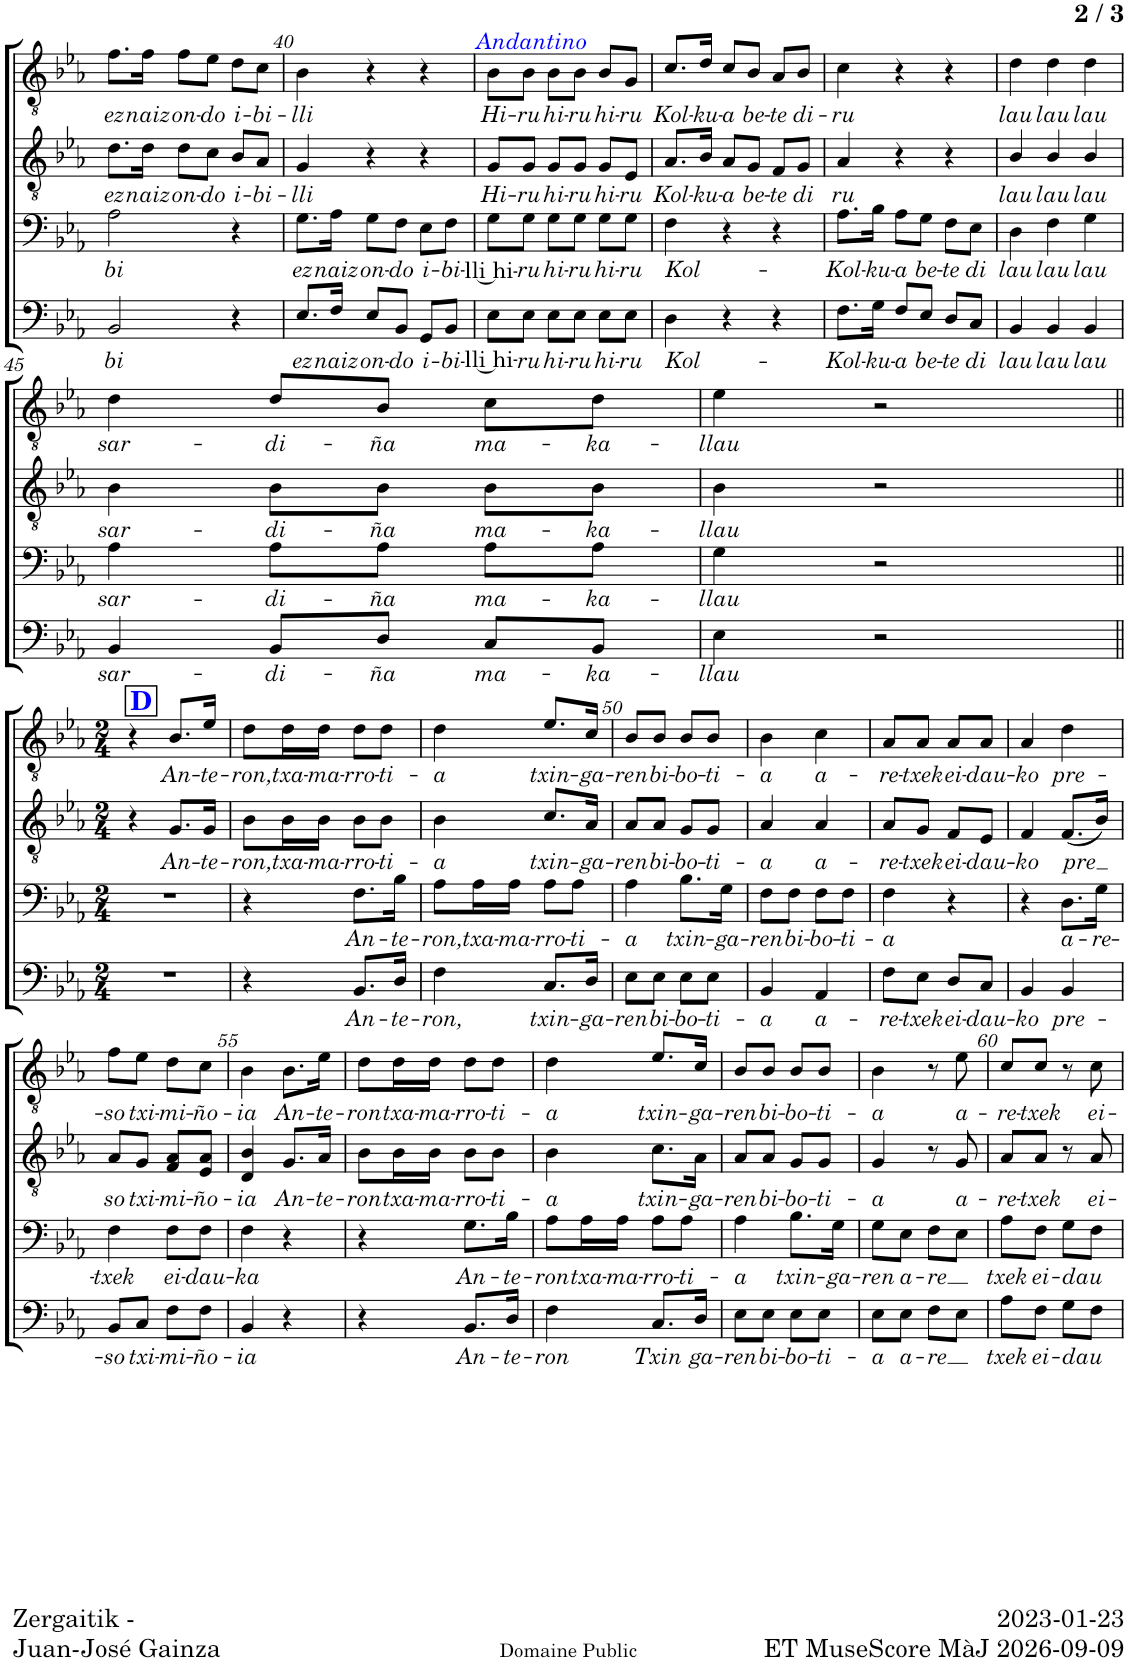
**kern	**text	**kern	**text	**kern	**text	**kern	**text
*part4	*part4	*part3	*part3	*part2	*part2	*part1	*part1
*staff4	*staff4	*staff3	*staff3	*staff2	*staff2	*staff1	*staff1
*I"Basse	*	*I"Baryton	*	*I"Ténor 2	*	*I"Ténor 1	*
!!LO:PB:g=z
*clefF4	*	*clefF4	*	*clefGv2	*	*clefGv2	*
*k[b-e-a-]	*	*k[b-e-a-]	*	*k[b-e-a-]	*	*k[b-e-a-]	*
*M3/4	*	*M3/4	*	*M3/4	*	*M3/4	*
=39	=39	=39	=39	=39	=39	=39	=39
!	!LO:LY:b	!	!LO:LY:b	!	!LO:LY:b	!	!LO:LY:b
2BB-/	bi	2A-\	bi	8.d\L	ez	8.f\L	ez
!	!	!	!	!	!LO:LY:b	!	!LO:LY:b
.	.	.	.	16d\Jk	naiz	16f\Jk	naiz
!	!	!	!	!	!LO:LY:b	!	!LO:LY:b
.	.	.	.	8d\L	on-	8f\L	on-
!	!	!	!	!	!LO:LY:b	!	!LO:LY:b
.	.	.	.	8c\J	-do	8e-\J	-do
!	!	!	!	!	!LO:LY:b	!	!LO:LY:b
4r	.	4r	.	8B-/L	i-	8d\L	i-
!	!	!	!	!	!LO:LY:b	!	!LO:LY:b
.	.	.	.	8A-/J	-bi-	8c\J	-bi-
=40	=40	=40	=40	=40	=40	=40	=40
!	!LO:LY:b	!	!LO:LY:b	!	!LO:LY:b	!	!LO:LY:b
8.E-/L	ez	8.G\L	ez	4G/	-lli	4B-\	-lli
!	!LO:LY:b	!	!LO:LY:b	!	!	!	!
16F/Jk	naiz	16A-\Jk	naiz	.	.	.	.
!	!LO:LY:b	!	!LO:LY:b	!	!	!	!
8E-/L	on-	8G\L	on-	4r	.	4r	.
!	!LO:LY:b	!	!LO:LY:b	!	!	!	!
8BB-/J	-do	8F\J	-do	.	.	.	.
!	!LO:LY:b	!	!LO:LY:b	!	!	!	!
8GG/L	i-	8E-\L	i-	4r	.	4r	.
!	!LO:LY:b	!	!LO:LY:b	!	!	!	!
8BB-/J	-bi-	8F\J	-bi-	.	.	.	.
=41	=41	=41	=41	=41	=41	=41	=41
!	!	!	!	!	!	!LO:TX:a:i:color=#0000FF:t=Andantino	!
!	!LO:LY:b	!	!LO:LY:b	!	!LO:LY:b	!	!LO:LY:b
8E-\L	-lli ͜ hi	8G\L	-lli ͜ hi	8G/L	Hi-	8B-\L	Hi-
!	!LO:LY:b	!	!LO:LY:b	!	!LO:LY:b	!	!LO:LY:b
8E-\J	-ru	8G\J	-ru	8G/J	-ru	8B-\J	-ru
!	!LO:LY:b	!	!LO:LY:b	!	!LO:LY:b	!	!LO:LY:b
8E-\L	hi-	8G\L	hi-	8G/L	hi-	8B-\L	hi-
!	!LO:LY:b	!	!LO:LY:b	!	!LO:LY:b	!	!LO:LY:b
8E-\J	-ru	8G\J	-ru	8G/J	-ru	8B-\J	-ru
!	!LO:LY:b	!	!LO:LY:b	!	!LO:LY:b	!	!LO:LY:b
8E-\L	hi-	8G\L	hi-	8G/L	hi-	8B-/L	hi-
!	!LO:LY:b	!	!LO:LY:b	!	!LO:LY:b	!	!LO:LY:b
8E-\J	-ru	8G\J	-ru	8E-/J	-ru	8G/J	-ru
=42	=42	=42	=42	=42	=42	=42	=42
!	!LO:LY:b	!	!LO:LY:b	!	!LO:LY:b	!	!LO:LY:b
4D\	Kol-	4F\	Kol-	8.A-/L	Kol-	8.c/L	Kol-
!	!	!	!	!	!LO:LY:b	!	!LO:LY:b
.	.	.	.	16B-/Jk	-ku-	16d/Jk	-ku-
!	!	!	!	!	!LO:LY:b	!	!LO:LY:b
4r	.	4r	.	8A-/L	-a	8c/L	-a
!	!	!	!	!	!LO:LY:b	!	!LO:LY:b
.	.	.	.	8G/J	be-	8B-/J	be-
!	!	!	!	!	!LO:LY:b	!	!LO:LY:b
4r	.	4r	.	8F/L	-te	8A-/L	-te
!	!	!	!	!	!LO:LY:b	!	!LO:LY:b
.	.	.	.	8G/J	di	8B-/J	di-
=43	=43	=43	=43	=43	=43	=43	=43
!	!LO:LY:b	!	!LO:LY:b	!	!LO:LY:b	!	!LO:LY:b
8.F\L	Kol-	8.A-\L	Kol-	4A-/	-ru	4c\	-ru
!	!LO:LY:b	!	!LO:LY:b	!	!	!	!
16G\Jk	-ku-	16B-\Jk	-ku-	.	.	.	.
!	!LO:LY:b	!	!LO:LY:b	!	!	!	!
8F/L	-a	8A-\L	-a	4r	.	4r	.
!	!LO:LY:b	!	!LO:LY:b	!	!	!	!
8E-/J	be-	8G\J	be-	.	.	.	.
!	!LO:LY:b	!	!LO:LY:b	!	!	!	!
8D/L	-te	8F\L	-te	4r	.	4r	.
!	!LO:LY:b	!	!LO:LY:b	!	!	!	!
8C/J	di	8E-\J	di	.	.	.	.
=44	=44	=44	=44	=44	=44	=44	=44
!	!LO:LY:b	!	!LO:LY:b	!	!LO:LY:b	!	!LO:LY:b
4BB-/	lau	4D\	lau	4B-/	lau	4d\	lau
!	!LO:LY:b	!	!LO:LY:b	!	!LO:LY:b	!	!LO:LY:b
4BB-/	lau	4F\	lau	4B-/	lau	4d\	lau
!	!LO:LY:b	!	!LO:LY:b	!	!LO:LY:b	!	!LO:LY:b
4BB-/	lau	4G\	lau	4B-/	lau	4d\	lau
!!LO:LB:g=z
=45	=45	=45	=45	=45	=45	=45	=45
!	!LO:LY:b	!	!LO:LY:b	!	!LO:LY:b	!	!LO:LY:b
4BB-/	sar-	4A-\	sar-	4B-\	sar-	4d\	sar-
!	!LO:LY:b	!	!LO:LY:b	!	!LO:LY:b	!	!LO:LY:b
8BB-/L	-di-	8A-\L	-di-	8B-\L	-di-	8d/L	-di-
!	!LO:LY:b	!	!LO:LY:b	!	!LO:LY:b	!	!LO:LY:b
8D/J	-ña	8A-\J	-ña	8B-\J	-ña	8B-/J	-ña
!	!LO:LY:b	!	!LO:LY:b	!	!LO:LY:b	!	!LO:LY:b
8C/L	ma-	8A-\L	ma-	8B-\L	ma-	8c\L	ma-
!	!LO:LY:b	!	!LO:LY:b	!	!LO:LY:b	!	!LO:LY:b
8BB-/J	-ka-	8A-\J	-ka-	8B-\J	-ka-	8d\J	-ka-
=46	=46	=46	=46	=46	=46	=46	=46
!	!LO:LY:b	!	!LO:LY:b	!	!LO:LY:b	!	!LO:LY:b
4E-\	-llau	4G\	-llau	4B-\	-llau	4e-\	-llau
2r	.	2r	.	2r	.	2r	.
!!LO:LB:g=z
!!LO:REH:place=s1:a:B:cj:color=#0000FF:fs=14:t=D:qo=1
=47||	=47||	=47||	=47||	=47||	=47||	=47||	=47||
*M2/4	*	*M2/4	*	*M2/4	*	*M2/4	*
2r	.	2r	.	4r	.	4r	.
!	!	!	!	!	!LO:LY:b	!	!LO:LY:b
.	.	.	.	8.G/L	An-	8.B-/L	An-
!	!	!	!	!	!LO:LY:b	!	!LO:LY:b
.	.	.	.	16G/Jk	-te-	16e-/Jk	-te-
=48	=48	=48	=48	=48	=48	=48	=48
!	!	!	!	!	!LO:LY:b	!	!LO:LY:b
4r	.	4r	.	8B-\L	-ron,	8d\L	-ron,
!	!	!	!	!	!LO:LY:b	!	!LO:LY:b
.	.	.	.	16B-\L	txa-	16d\L	txa-
!	!	!	!	!	!LO:LY:b	!	!LO:LY:b
.	.	.	.	16B-\JJ	-ma-	16d\JJ	-ma-
!	!LO:LY:b	!	!LO:LY:b	!	!LO:LY:b	!	!LO:LY:b
8.BB-/L	An-	8.F\L	An-	8B-\L	-rro-	8d\L	-rro-
!	!	!	!	!	!LO:LY:b	!	!LO:LY:b
.	.	.	.	8B-\J	-ti-	8d\J	-ti-
!	!LO:LY:b	!	!LO:LY:b	!	!	!	!
16D/Jk	-te-	16B-\Jk	-te-	.	.	.	.
=49	=49	=49	=49	=49	=49	=49	=49
!	!LO:LY:b	!	!LO:LY:b	!	!LO:LY:b	!	!LO:LY:b
4F\	-ron,	8A-\L	-ron,	4B-\	-a	4d\	-a
!	!	!	!LO:LY:b	!	!	!	!
.	.	16A-\L	txa-	.	.	.	.
!	!	!	!LO:LY:b	!	!	!	!
.	.	16A-\JJ	-ma-	.	.	.	.
!	!LO:LY:b	!	!LO:LY:b	!	!LO:LY:b	!	!LO:LY:b
8.C/L	txin-	8A-\L	-rro-	8.c/L	txin-	8.e-/L	txin-
!	!	!	!LO:LY:b	!	!	!	!
.	.	8A-\J	-ti-	.	.	.	.
!	!LO:LY:b	!	!	!	!LO:LY:b	!	!LO:LY:b
16D/Jk	-ga-	.	.	16A-/Jk	-ga-	16c/Jk	-ga-
=50	=50	=50	=50	=50	=50	=50	=50
!	!LO:LY:b	!	!LO:LY:b	!	!LO:LY:b	!	!LO:LY:b
8E-\L	-ren	4A-\	-a	8A-/L	-ren	8B-/L	-ren
!	!LO:LY:b	!	!	!	!LO:LY:b	!	!LO:LY:b
8E-\J	bi-	.	.	8A-/J	bi-	8B-/J	bi-
!	!LO:LY:b	!	!LO:LY:b	!	!LO:LY:b	!	!LO:LY:b
8E-\L	-bo-	8.B-\L	txin-	8G/L	-bo-	8B-/L	-bo-
!	!LO:LY:b	!	!	!	!LO:LY:b	!	!LO:LY:b
8E-\J	-ti-	.	.	8G/J	-ti-	8B-/J	-ti-
!	!	!	!LO:LY:b	!	!	!	!
.	.	16G\Jk	-ga-	.	.	.	.
=51	=51	=51	=51	=51	=51	=51	=51
!	!LO:LY:b	!	!LO:LY:b	!	!LO:LY:b	!	!LO:LY:b
4BB-/	-a	8F\L	-ren	4A-/	-a	4B-\	-a
!	!	!	!LO:LY:b	!	!	!	!
.	.	8F\J	bi-	.	.	.	.
!	!LO:LY:b	!	!LO:LY:b	!	!LO:LY:b	!	!LO:LY:b
4AA-/	a-	8F\L	-bo-	4A-/	a-	4c\	a-
!	!	!	!LO:LY:b	!	!	!	!
.	.	8F\J	-ti-	.	.	.	.
=52	=52	=52	=52	=52	=52	=52	=52
!	!LO:LY:b	!	!LO:LY:b	!	!LO:LY:b	!	!LO:LY:b
8F\L	-re-	4F\	-a	8A-/L	-re-	8A-/L	-re-
!	!LO:LY:b	!	!	!	!LO:LY:b	!	!LO:LY:b
8E-\J	-txek	.	.	8G/J	-txek	8A-/J	-txek
!	!LO:LY:b	!	!	!	!LO:LY:b	!	!LO:LY:b
8D/L	ei-	4r	.	8F/L	ei-	8A-/L	ei-
!	!LO:LY:b	!	!	!	!LO:LY:b	!	!LO:LY:b
8C/J	-dau-	.	.	8E-/J	-dau-	8A-/J	-dau-
=53	=53	=53	=53	=53	=53	=53	=53
!	!LO:LY:b	!	!	!	!LO:LY:b	!	!LO:LY:b
4BB-/	-ko	4r	.	4F/	-ko	4A-/	-ko
!	!LO:LY:b	!	!LO:LY:b	!	!LO:LY:b	!	!LO:LY:b
4BB-/	pre-	8.D\L	a-	(8.F/L	-pre	4d\	pre-
!	!	!	!LO:LY:b	!	!	!	!
.	.	16G\Jk	-re-	16B-/Jk)	.	.	.
!!LO:LB:g=z
=54	=54	=54	=54	=54	=54	=54	=54
!	!LO:LY:b	!	!LO:LY:b	!	!LO:LY:b	!	!LO:LY:b
8BB-/L	-so	4F\	-txek	8A-/L	-so	8f\L	-so
!	!LO:LY:b	!	!	!	!LO:LY:b	!	!LO:LY:b
8C/J	txi-	.	.	8G/J	txi-	8e-\J	txi-
!	!LO:LY:b	!	!LO:LY:b	!	!LO:LY:b	!	!LO:LY:b
8F\L	-mi-	8F\L	ei-	8F/ 8A-/L	-mi-	8d\L	-mi-
!	!LO:LY:b	!	!LO:LY:b	!	!LO:LY:b	!	!LO:LY:b
8F\J	-ño-	8F\J	-dau-	8E-/ 8A-/J	-ño-	8c\J	-ño-
=55	=55	=55	=55	=55	=55	=55	=55
!	!LO:LY:b	!	!LO:LY:b	!	!LO:LY:b	!	!LO:LY:b
4BB-/	-ia	4F\	-ka	4D/ 4B-/	-ia	4B-\	-ia
!	!	!	!	!	!LO:LY:b	!	!LO:LY:b
4r	.	4r	.	8.G/L	An-	8.B-\L	An-
!	!	!	!	!	!LO:LY:b	!	!LO:LY:b
.	.	.	.	16A-/Jk	-te-	16e-\Jk	-te-
=56	=56	=56	=56	=56	=56	=56	=56
!	!	!	!	!	!LO:LY:b	!	!LO:LY:b
4r	.	4r	.	8B-\L	-ron	8d\L	-ron
!	!	!	!	!	!LO:LY:b	!	!LO:LY:b
.	.	.	.	16B-\L	txa-	16d\L	txa-
!	!	!	!	!	!LO:LY:b	!	!LO:LY:b
.	.	.	.	16B-\JJ	-ma-	16d\JJ	-ma-
!	!LO:LY:b	!	!LO:LY:b	!	!LO:LY:b	!	!LO:LY:b
8.BB-/L	An-	8.G\L	An-	8B-\L	-rro-	8d\L	-rro-
!	!	!	!	!	!LO:LY:b	!	!LO:LY:b
.	.	.	.	8B-\J	-ti-	8d\J	-ti-
!	!LO:LY:b	!	!LO:LY:b	!	!	!	!
16D/Jk	-te-	16B-\Jk	-te-	.	.	.	.
=57	=57	=57	=57	=57	=57	=57	=57
!	!LO:LY:b	!	!LO:LY:b	!	!LO:LY:b	!	!LO:LY:b
4F\	-ron	8A-\L	-ron	4B-\	-a	4d\	-a
!	!	!	!LO:LY:b	!	!	!	!
.	.	16A-\L	txa-	.	.	.	.
!	!	!	!LO:LY:b	!	!	!	!
.	.	16A-\JJ	-ma-	.	.	.	.
!	!LO:LY:b	!	!LO:LY:b	!	!LO:LY:b	!	!LO:LY:b
8.C/L	Txin	8A-\L	-rro-	8.c\L	txin-	8.e-/L	txin-
!	!	!	!LO:LY:b	!	!	!	!
.	.	8A-\J	-ti-	.	.	.	.
!	!LO:LY:b	!	!	!	!LO:LY:b	!	!LO:LY:b
16D/Jk	ga-	.	.	16A-\Jk	-ga-	16c/Jk	-ga-
=58	=58	=58	=58	=58	=58	=58	=58
!	!LO:LY:b	!	!LO:LY:b	!	!LO:LY:b	!	!LO:LY:b
8E-\L	-ren	4A-\	-a	8A-/L	-ren	8B-/L	-ren
!	!LO:LY:b	!	!	!	!LO:LY:b	!	!LO:LY:b
8E-\J	bi-	.	.	8A-/J	bi-	8B-/J	bi-
!	!LO:LY:b	!	!LO:LY:b	!	!LO:LY:b	!	!LO:LY:b
8E-\L	-bo-	8.B-\L	txin-	8G/L	-bo-	8B-/L	-bo-
!	!LO:LY:b	!	!	!	!LO:LY:b	!	!LO:LY:b
8E-\J	-ti-	.	.	8G/J	-ti-	8B-/J	-ti-
!	!	!	!LO:LY:b	!	!	!	!
.	.	16G\Jk	-ga-	.	.	.	.
=59	=59	=59	=59	=59	=59	=59	=59
!	!LO:LY:b	!	!LO:LY:b	!	!LO:LY:b	!	!LO:LY:b
8E-\L	-a	8G\L	-ren	4G/	-a	4B-\	-a
!	!LO:LY:b	!	!LO:LY:b	!	!	!	!
8E-\J	a-	8E-\J	a-	.	.	.	.
!	!LO:LY:b	!	!LO:LY:b	!	!	!	!
8F\L	-re	8F\L	-re	8r	.	8r	.
!	!	!	!	!	!LO:LY:b	!	!LO:LY:b
8E-\J	.	8E-\J	.	8G/	a-	8e-\	a-
=60	=60	=60	=60	=60	=60	=60	=60
!	!LO:LY:b	!	!LO:LY:b	!	!LO:LY:b	!	!LO:LY:b
8A-\L	txek	8A-\L	txek	8A-/L	-re-	8c/L	-re-
!	!LO:LY:b	!	!LO:LY:b	!	!LO:LY:b	!	!LO:LY:b
8F\J	ei-	8F\J	ei-	8A-/J	-txek	8c/J	-txek
!	!LO:LY:b	!	!LO:LY:b	!	!	!	!
8G\L	-dau	8G\L	-dau	8r	.	8r	.
!	!	!	!	!	!LO:LY:b	!	!LO:LY:b
8F\J	.	8F\J	.	8A-/	ei-	8c\	ei-
=	=	=	=	=	=	=	=
*-	*-	*-	*-	*-	*-	*-	*-
